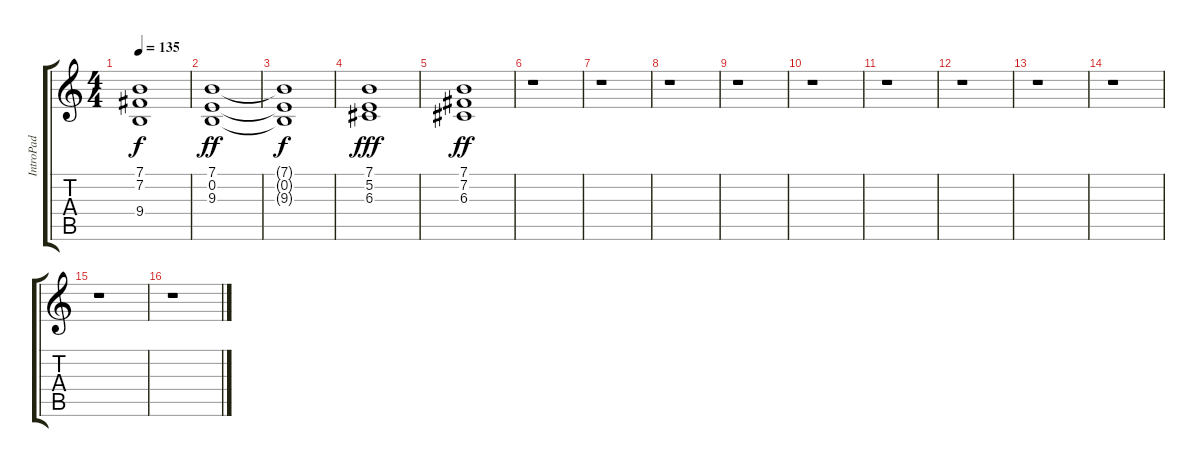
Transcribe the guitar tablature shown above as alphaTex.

\track ("IntroPad" "IntroPad") {instrument pad8sweep}
\staff {score tabs}
\tuning (E4 B3 G3 D3 A2 E2) {hide}
\ts (4 4)
\tempo 135
\clef g2
\ks c
(7.1{t} 7.2{t} 9.4{t}).1{dy f} |
(7.1 0.2 9.3).1{dy ff} |
(7.1{t} 0.2{t} 9.3{t}).1{dy f} |
(7.1 5.2 6.3).1{dy fff} |
(7.1 7.2 6.3).1{dy ff} |
r.1 |
r.1 |
r.1 |
r.1 |
r.1 |
r.1 |
r.1 |
r.1 |
r.1 |
r.1 |
r.1
